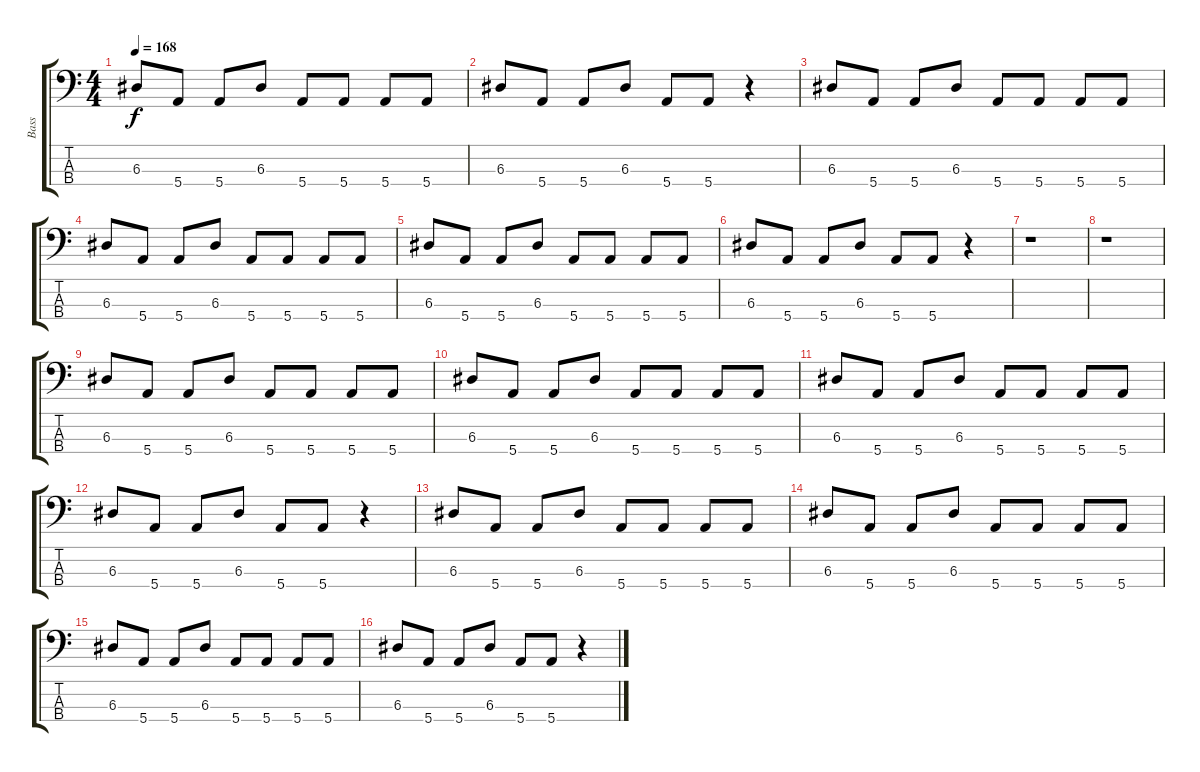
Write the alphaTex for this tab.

\track ("Bass" "Bass") {instrument electricbasspick}
\staff {score tabs}
\tuning (G2 D2 A1 E1) {hide}
\ts (4 4)
\tempo 168
\clef f4
\ks c
6.3.8{dy f} 5.4.8 5.4.8 6.3.8 5.4.8 5.4.8 5.4.8 5.4.8 |
6.3.8 5.4.8 5.4.8 6.3.8 5.4.8 5.4.8 r.4 |
6.3.8 5.4.8 5.4.8 6.3.8 5.4.8 5.4.8 5.4.8 5.4.8 |
6.3.8 5.4.8 5.4.8 6.3.8 5.4.8 5.4.8 5.4.8 5.4.8 |
6.3.8 5.4.8 5.4.8 6.3.8 5.4.8 5.4.8 5.4.8 5.4.8 |
6.3.8 5.4.8 5.4.8 6.3.8 5.4.8 5.4.8 r.4 |
r.1 |
r.1 |
6.3.8 5.4.8 5.4.8 6.3.8 5.4.8 5.4.8 5.4.8 5.4.8 |
6.3.8 5.4.8 5.4.8 6.3.8 5.4.8 5.4.8 5.4.8 5.4.8 |
6.3.8 5.4.8 5.4.8 6.3.8 5.4.8 5.4.8 5.4.8 5.4.8 |
6.3.8 5.4.8 5.4.8 6.3.8 5.4.8 5.4.8 r.4 |
6.3.8 5.4.8 5.4.8 6.3.8 5.4.8 5.4.8 5.4.8 5.4.8 |
6.3.8 5.4.8 5.4.8 6.3.8 5.4.8 5.4.8 5.4.8 5.4.8 |
6.3.8 5.4.8 5.4.8 6.3.8 5.4.8 5.4.8 5.4.8 5.4.8 |
6.3.8 5.4.8 5.4.8 6.3.8 5.4.8 5.4.8 r.4
